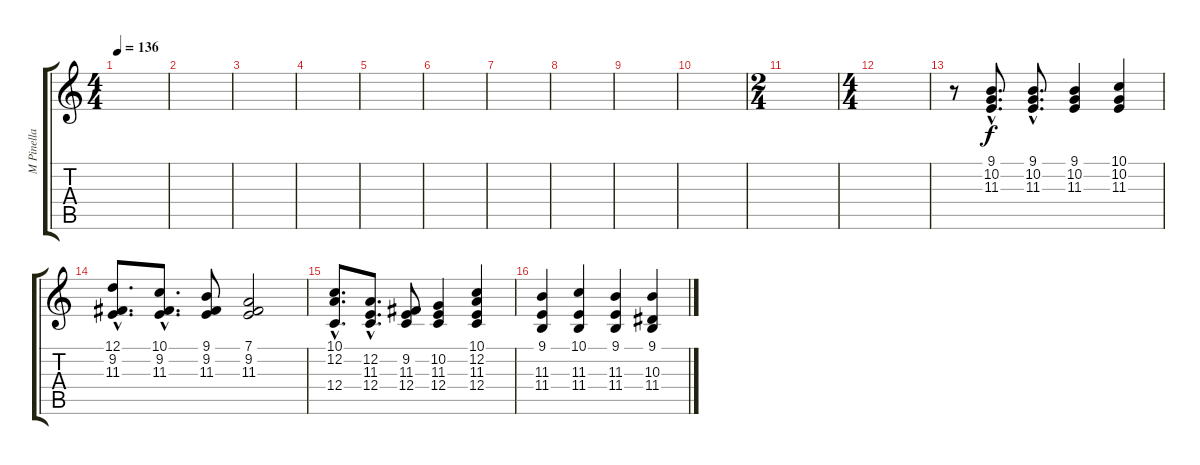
\track ("M Pinella" "M Pinella") {instrument acousticgrandpiano}
\staff {score tabs}
\tuning (D4 A3 F3 C3 G2 D2) {hide}
\ts (4 4)
\tempo 136
\clef g2
\ks c
|
|
|
|
|
|
|
|
|
|
\ts (2 4)
|
\ts (4 4)
|
r.8 (9.1{hac} 10.2{hac} 11.3{hac}).8{d} (9.1{hac} 10.2{hac} 11.3{hac}).8{d} (9.1 10.2 11.3).4 (10.1 10.2 11.3).4 |
(12.1{hac} 9.2{hac} 11.3{hac}).8{d} (10.1{hac} 9.2{hac} 11.3{hac}).8{d} (9.1 9.2 11.3).8 (7.1 9.2 11.3).2 |
(10.1{hac} 12.2{hac} 12.4{hac}).8{d} (12.2{hac} 11.3{hac} 12.4{hac}).8{d} (9.2 11.3 12.4).8 (10.2 11.3 12.4).4 (10.1 12.2 11.3 12.4).4 |
(9.1 11.3 11.4).4 (10.1 11.3 11.4).4 (9.1 11.3 11.4).4 (9.1 10.3 11.4).4
